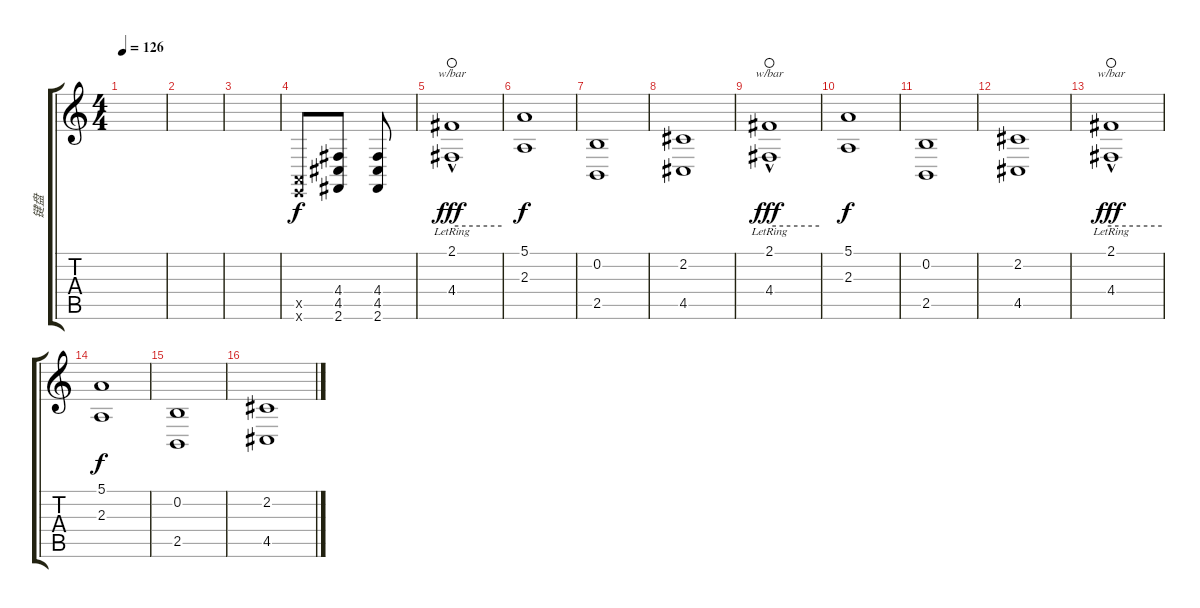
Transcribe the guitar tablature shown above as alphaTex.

\track ("键盘" "键盘") {instrument altosax}
\staff {score tabs}
\tuning (E4 B3 G3 D3 A2 E2) {hide}
\ts (4 4)
\tempo 126
\clef g2
\ks c
|
|
|
(0.5{x} 0.6{x}).8 (4.4 4.5 2.6).8 (4.4 4.5 2.6).8 |
(2.1 4.4{hac lr}).1{tbe (hold default 0 0 60 0) dy fff waho} |
(5.1 2.3).1{dy f} |
(0.2 2.5).1 |
(2.2 4.5).1 |
(2.1 4.4{hac lr}).1{tbe (hold default 0 0 60 0) dy fff waho} |
(5.1 2.3).1{dy f} |
(0.2 2.5).1 |
(2.2 4.5).1 |
(2.1 4.4{hac lr}).1{tbe (hold default 0 0 60 0) dy fff waho} |
(5.1 2.3).1{dy f} |
(0.2 2.5).1 |
(2.2 4.5).1
